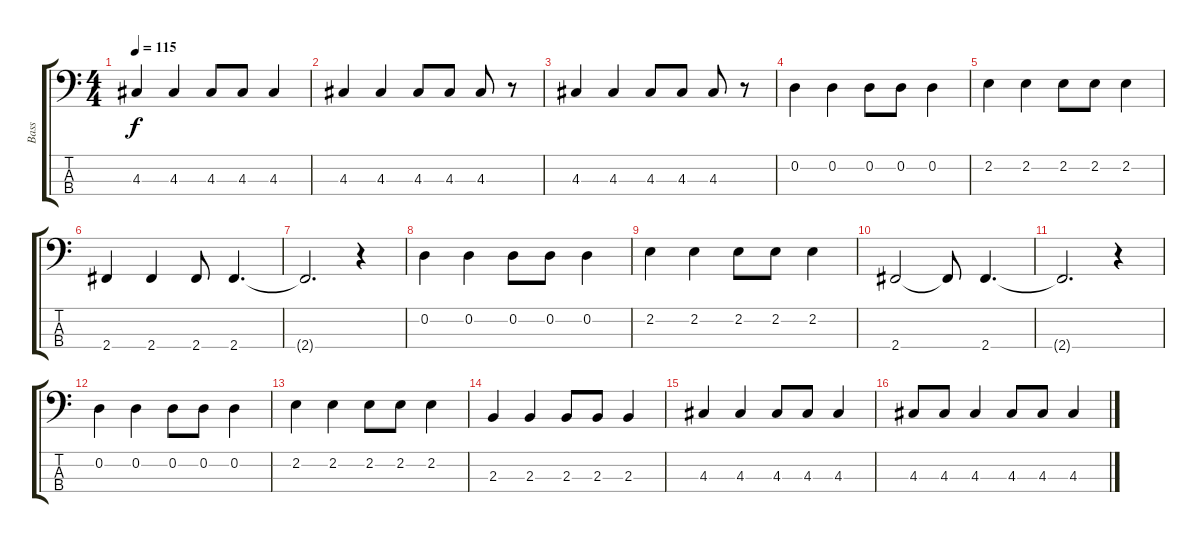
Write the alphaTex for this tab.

\track ("Bass" "Bass") {instrument electricbassfinger}
\staff {score tabs}
\tuning (G2 D2 A1 E1) {hide}
\ts (4 4)
\tempo 115
\clef f4
\ks c
4.3.4{dy f} 4.3.4 4.3.8 4.3.8 4.3.4 |
4.3.4 4.3.4 4.3.8 4.3.8 4.3.8 r.8 |
4.3.4 4.3.4 4.3.8 4.3.8 4.3.8 r.8 |
0.2.4 0.2.4 0.2.8 0.2.8 0.2.4 |
2.2.4 2.2.4 2.2.8 2.2.8 2.2.4 |
2.4.4 2.4.4 2.4.8 2.4.4{d} |
2.4{t}.2{d} r.4 |
0.2.4 0.2.4 0.2.8 0.2.8 0.2.4 |
2.2.4 2.2.4 2.2.8 2.2.8 2.2.4 |
2.4.2 2.4{t}.8 2.4.4{d} |
2.4{t}.2{d} r.4 |
0.2.4 0.2.4 0.2.8 0.2.8 0.2.4 |
2.2.4 2.2.4 2.2.8 2.2.8 2.2.4 |
2.3.4 2.3.4 2.3.8 2.3.8 2.3.4 |
4.3.4 4.3.4 4.3.8 4.3.8 4.3.4 |
4.3.8 4.3.8 4.3.4 4.3.8 4.3.8 4.3.4
